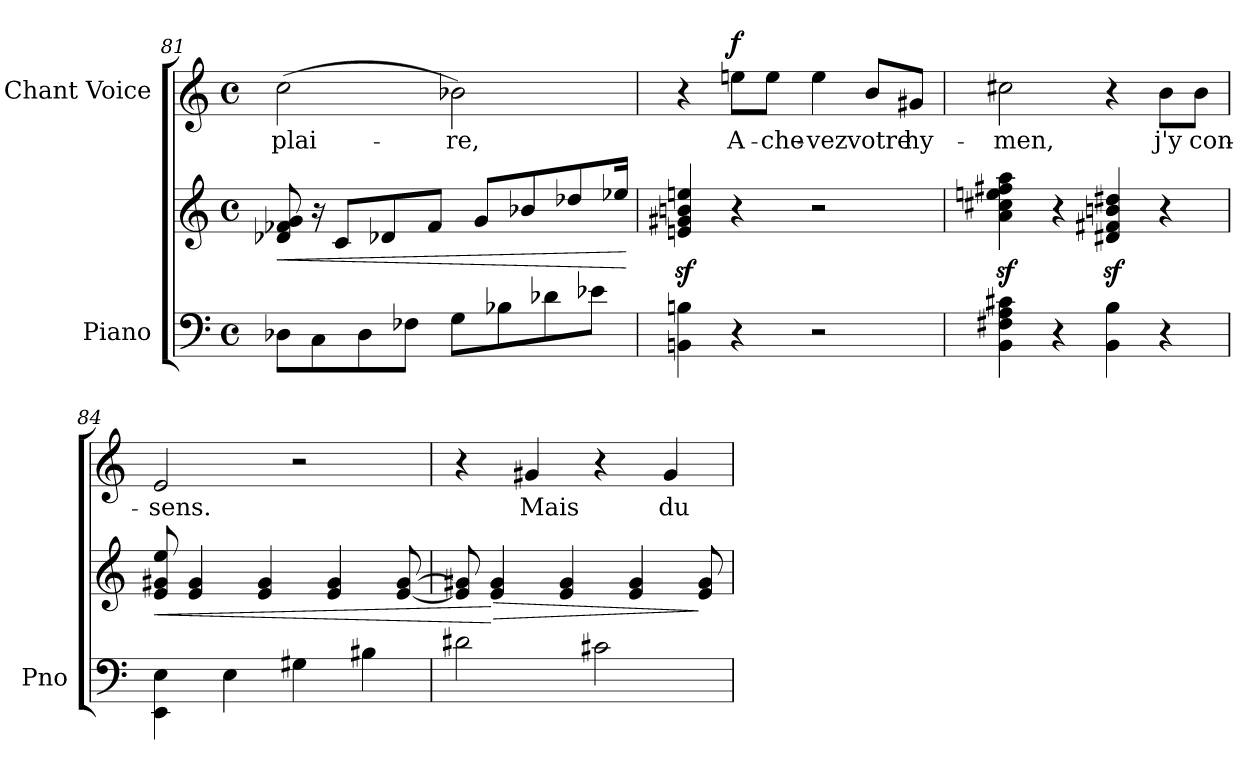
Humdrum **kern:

**kern	**kern	**dynam	**kern	**text	**dynam
*part2	*part2	*part2	*part1	*part1	*part1
*staff3	*staff2	*staff2/3	*staff1	*staff1	*staff1
*I"Piano	*	*	*I"Chant Voice	*	*
*I'Pno	*	*	*	*	*
*clefF4	*clefG2	*	*clefG2	*	*
*k[]	*k[]	*	*k[]	*	*
*M4/4	*M4/4	*	*M4/4	*	*
*met(c)	*met(c)	*	*met(c)	*	*
=81	=81	=81	=81	=81	=81
!	!	!LO:HP:b	!	!LO:LY:b	!
8D-X\L	8d-X/ 8f-X/ 8g/	<	(2cc\	plai-	.
8C\	16r	.	.	.	.
.	8c/L	.	.	.	.
8D-\	.	.	.	.	.
.	8d-X/	.	.	.	.
8F-X\J	.	.	.	.	.
.	8f-/J	.	.	.	.
!	!	!	!	!LO:LY:b	!
8G\L	.	.	2b-X\)	-re,	.
.	8g/L	.	.	.	.
8B-X\	.	.	.	.	.
.	8b-X/	.	.	.	.
8d-X\	.	.	.	.	.
.	8dd-X/	.	.	.	.
8e-X\J	.	.	.	.	.
.	16ee-X/Jk	.	.	.	.
.	.	[	.	.	.
=82	=82	=82	=82	=82	=82
4BBn\ 4Bn\	4en/z< 4g#X/z< 4bn/z< 4een/z<	.	4r	.	.
!	!	!	!	!LO:LY:b	!LO:DY:a
4r	4r	.	8een\L	A-	f
!	!	!	!	!LO:LY:b	!
.	.	.	8ee\J	-che-	.
!	!	!	!	!LO:LY:b	!
2r	2r	.	4ee\	-vez	.
!	!	!	!	!LO:LY:b	!
.	.	.	8b/L	votre	.
!	!	!	!	!LO:LY:b	!
.	.	.	8g#X/J	hy-	.
=83	=83	=83	=83	=83	=83
!	!	!	!	!LO:LY:b	!
4BB\ 4F#X\ 4A\ 4c#X\	4a\z< 4cc#X\z< 4een\z< 4ff#X\z< 4aa\z<	.	2cc#X\	-men,	.
4r	4r	.	.	.	.
4BB\ 4B\	4d#X/z< 4f#X/z< 4bn/z< 4dd#X/z<	.	4r	.	.
!	!	!	!	!LO:LY:b	!
4r	4r	.	8b\L	j'y	.
!	!	!	!	!LO:LY:b	!
.	.	.	8b\J	con-	.
=84	=84	=84	=84	=84	=84
!	!	!LO:HP:b	!	!LO:LY:b	!
4EE\ 4E\	8e/ 8g#X/ 8ee/	<	2e/	-sens.	.
.	4e/ 4g#/	.	.	.	.
4E\	.	.	.	.	.
.	4e/ 4g#/	.	.	.	.
4G#X\	.	.	2r	.	.
.	4e/ 4g#/	.	.	.	.
4B#X\	.	.	.	.	.
.	[8e/ [8g#/	.	.	.	.
!!LO:LB:g=z
=85	=85	=85	=85	=85	=85
2d#X\	8e/] 8g#X/]	.	4r	.	.
!	!	!LO:HP:n=1:b	!	!	!
.	4e/ 4g#/	[ >	.	.	.
!	!	!	!	!LO:LY:b	!
.	.	.	4g#X/	Mais	.
.	4e/ 4g#/	.	.	.	.
2c#X\	.	.	4r	.	.
.	4e/ 4g#/	.	.	.	.
!	!	!	!	!LO:LY:b	!
.	.	.	4g#/	du	.
.	8e/ 8g#/	]	.	.	.
=	=	=	=	=	=
*-	*-	*-	*-	*-	*-
